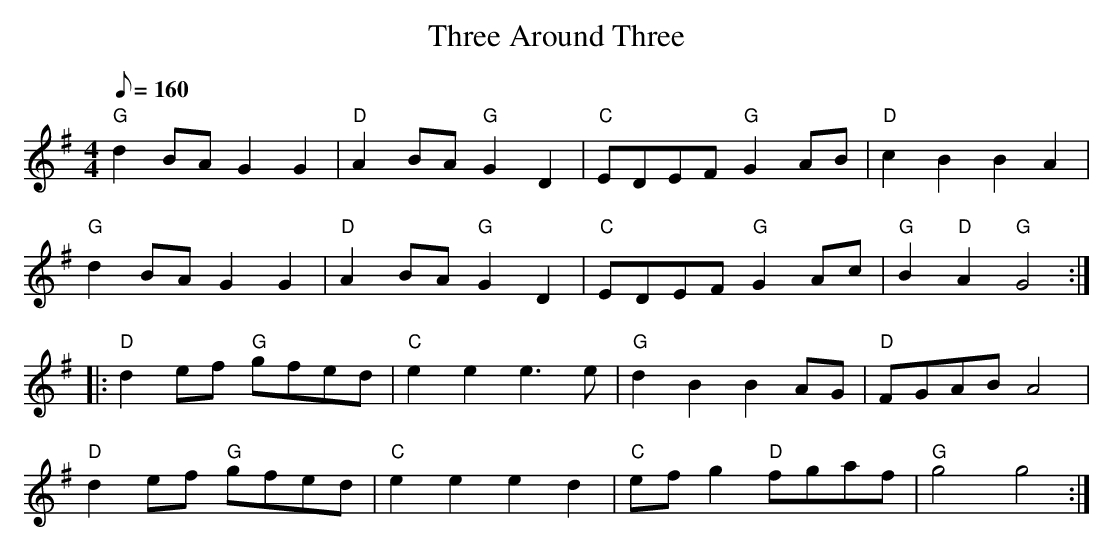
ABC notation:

X:1
T:Three Around Three
M:4/4
L:1/8
Q:160
K:G
"G" d2BA G2G2 | "D" A2BA "G" G2D2 | "C" EDEF "G" G2AB | "D" c2B2 B2A2 |
"G" d2BA G2G2 | "D" A2BA "G" G2D2 | "C" EDEF "G" G2Ac | "G" B2 "D" A2 "G" G4 :|
|: "D" d2 ef "G" gfed | "C" e2e2 e2>e2 | "G" d2B2B2AG | "D" FGAB A4 |
   "D" d2ef "G" gfed | "C" e2e2e2d2 | "C" ef g2 "D" fgaf | "G" g4 g4 :|
